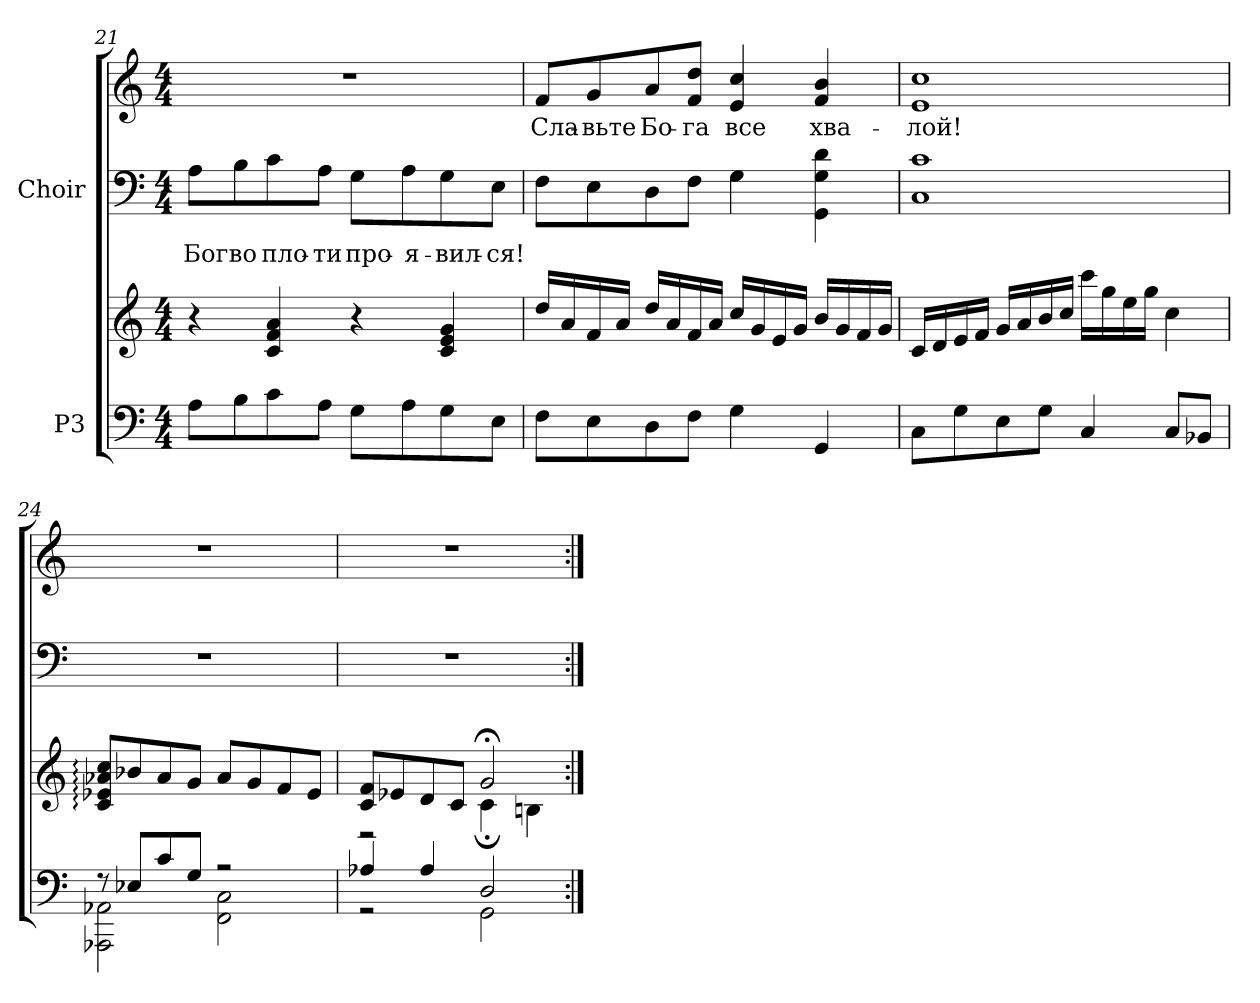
**kern	**kern	**kern	**text	**kern	**text
*part2	*part2	*part1	*part1	*part1	*part1
*staff4	*staff3	*staff2	*staff2	*staff1	*staff1
*I"P3	*	*I"Choir	*	*	*
!!LO:LB:g=z
*clefF4	*clefG2	*clefF4	*	*clefG2	*
*k[]	*k[]	*k[]	*	*k[]	*
*C:	*C:	*C:	*	*C:	*
*M4/4	*M4/4	*M4/4	*	*M4/4	*
=21	=21	=21	=21	=21	=21
!	!	!	!LO:LY:a:color=#000000	!	!
8Ai\L	4r	8Ai\L	Бог	1r	.
!	!	!	!LO:LY:a:color=#000000	!	!
8Bi\	.	8Bi\	во	.	.
!	!	!	!LO:LY:a:color=#000000	!	!
8ci\	4ci/ 4fi 4ai	8ci\	пло-	.	.
!	!	!	!LO:LY:a:color=#000000	!	!
8Ai\J	.	8Ai\J	-ти	.	.
!	!	!	!LO:LY:a:color=#000000	!	!
8Gi\L	4r	8Gi\L	про-	.	.
!	!	!	!LO:LY:a:color=#000000	!	!
8Ai\	.	8Ai\	-я-	.	.
!	!	!	!LO:LY:a:color=#000000	!	!
8Gi\	4ci/ 4ei 4gi	8Gi\	-вил-	.	.
!	!	!	!LO:LY:a:color=#000000	!	!
8Ei\J	.	8Ei\J	-ся!	.	.
=22	=22	=22	=22	=22	=22
!	!	!	!	!	!LO:LY:b:color=#000000
8Fi\L	16ddi/LL	8Fi\L	.	8fi/L	Сла-
.	16ai/	.	.	.	.
!	!	!	!	!	!LO:LY:b:color=#000000
8Ei\	16fi/	8Ei\	.	8gi/	-вьте
.	16ai/JJ	.	.	.	.
!	!	!	!	!	!LO:LY:b:color=#000000
8Di\	16ddi/LL	8Di\	.	8ai/	Бо-
.	16ai/	.	.	.	.
!	!	!	!	!	!LO:LY:b:color=#000000
8Fi\J	16fi/	8Fi\J	.	8fi/ 8ddiJ	-га
.	16ai/JJ	.	.	.	.
!	!	!	!	!	!LO:LY:b:color=#000000
4Gi\	16cci/LL	4Gi\	.	4ei/ 4cci	все
.	16gi/	.	.	.	.
.	16ei/	.	.	.	.
.	16gi/JJ	.	.	.	.
!	!	!	!	!	!LO:LY:b:color=#000000
4GGi/	16bi/LL	4GGi\ 4Gi 4di	.	4fi/ 4bi	хва-
.	16gi/	.	.	.	.
.	16fi/	.	.	.	.
.	16gi/JJ	.	.	.	.
=23	=23	=23	=23	=23	=23
!	!	!	!	!	!LO:LY:b:color=#000000
8Ci\L	16ci/LL	1Ci 1ci	.	1ei 1cci	-лой!
.	16di/	.	.	.	.
8Gi\	16ei/	.	.	.	.
.	16fi/JJ	.	.	.	.
8Ei\	16gi/LL	.	.	.	.
.	16ai/	.	.	.	.
8Gi\J	16bi/	.	.	.	.
.	16cci/JJ	.	.	.	.
4Ci/	16ccci\LL	.	.	.	.
.	16ggi\	.	.	.	.
.	16eei\	.	.	.	.
.	16ggi\JJ	.	.	.	.
8Ci/L	4cci\	.	.	.	.
8BB-Xi/J	.	.	.	.	.
!!LO:LB:g=z
=24	=24	=24	=24	=24	=24
*^	*	*	*	*	*
8r	2AAA-Xi\ 2AA-Xi	8ci/: 8e-Xi: 8a-Xi: 8cci:L	1r	.	1r	.
8E-Xi/L	.	8b-Xi/	.	.	.	.
8ci/	.	8a-i/	.	.	.	.
8Gi/J	.	8gi/J	.	.	.	.
2r	2FFi\ 2Ci	8a-i/L	.	.	.	.
.	.	8gi/	.	.	.	.
.	.	8fi/	.	.	.	.
.	.	8e-i/J	.	.	.	.
=25	=25	=25	=25	=25	=25	=25
*	*	*^	*	*	*	*
4A-Xi/	2r	8ci/ 8fiL	2r	1r	.	1r	.
.	.	8e-Xi/	.	.	.	.	.
4A-i/	.	8di/	.	.	.	.	.
.	.	8ci/J	.	.	.	.	.
2Di/	2GGi\	2g;i/	4c;i\	.	.	.	.
.	.	.	4Bni\	.	.	.	.
*v	*v	*	*	*	*	*	*
*	*v	*v	*	*	*	*
=:|!	=:|!	=:|!	=:|!	=:|!	=:|!
*-	*-	*-	*-	*-	*-
